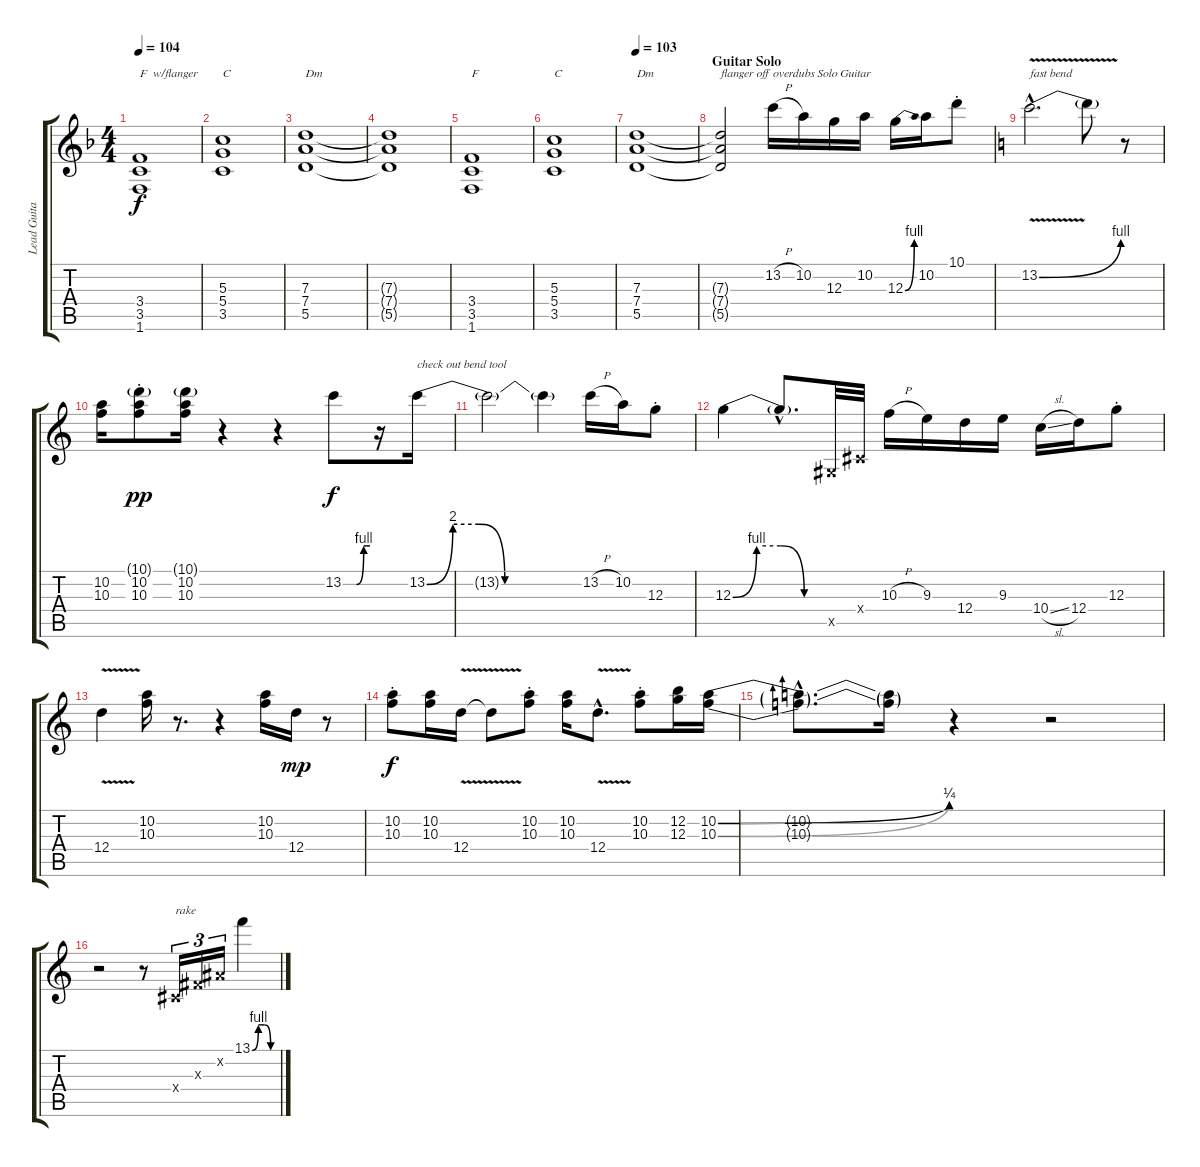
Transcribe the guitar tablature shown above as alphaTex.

\track ("Lead Guitar ( David Gilmour )" "Lead Guita") {instrument overdrivenguitar}
\staff {score tabs}
\tuning (E4 B3 G3 D3 A2 E2) {hide}
\ts (4 4)
\tempo 104
\clef g2
\ks dminor
(3.4 3.5 1.6).1{txt "F  w/flanger" dy f} |
(5.3 5.4 3.5).1{txt "C"} |
(7.3 7.4 5.5).1{txt "Dm"} |
(7.3{t} 7.4{t} 5.5{t}).1 |
(3.4 3.5 1.6).1{txt "F"} |
(5.3 5.4 3.5).1{txt "C"} |
\tempo 103
(7.3 7.4 5.5).1{txt "Dm"} |
\section ("" "Guitar Solo")
(7.3{t} 7.4{t} 5.5{t}).2{txt "flanger off"} 13.2{h}.16{txt "overdubs Solo Guitar"} 10.2.16 12.3.16 10.2.16 12.3{be (bend 0 0 60 4)}.16 10.2.16 10.1{st}.8 |
\ks c
13.2{be (bend 0 0 60 4) v hac}.2{d txt "fast bend"} 13.2{t}.8 r.8 |
(10.2 10.3).16 (10.1{g st} 10.2{st} 10.3{st}).8{dy pp} (10.1{g} 10.2 10.3).16 r.4 r.4 13.2{be (custom 0 0 30 0 46 4 60 4)}.8{dy f} r.16 13.2{be (custom 0 0 10 8 20 8 30 0 39 0 41 0 43 0 45 0 47 0 49 0 51 0 53 0 55 0 57 0 60 0)}.16{txt "check out bend tool"} |
13.2{t}.2 13.2{t}.4 13.2{h}.16 10.2.16 12.3{st}.8 |
12.3{be (custom 0 0 15 4 30 4 45 0 60 0)}.4 12.3{hac t}.8{d} -1.5{x}.32 -1.4{x}.32 10.3{h}.16 9.3.16 12.4.16 9.3.16 10.4{sl}.16 12.4.16 12.3{st}.8 |
12.4{v}.4 (10.2 10.3).16 r.8{d} r.4 (10.2 10.3).16 12.4.16{dy mp} r.8 |
(10.2{st} 10.3{st}).8{dy f} (10.2 10.3).16 12.4{v}.16 12.4{t}.8 (10.2{st} 10.3{st}).8 (10.2 10.3).16 12.4{v hac}.8{d} (10.2{st} 10.3{st}).8 (12.2 12.3).16 (10.2{be (bend 0 0 60 1)} 10.3{be (bend 0 0 60 1)}).16 |
(10.2{hac t} 10.3{hac t}).8{d} (10.2{t} 10.3{t}).16 r.4 r.2 |
r.2 r.8 -1.4{x}.16{tu (3 2) txt "rake"} -1.3{x}.16{tu (3 2)} -1.2{x}.16{tu (3 2)} 13.1{be (custom 0 0 15 4 30 4 45 0 60 0)}.4
